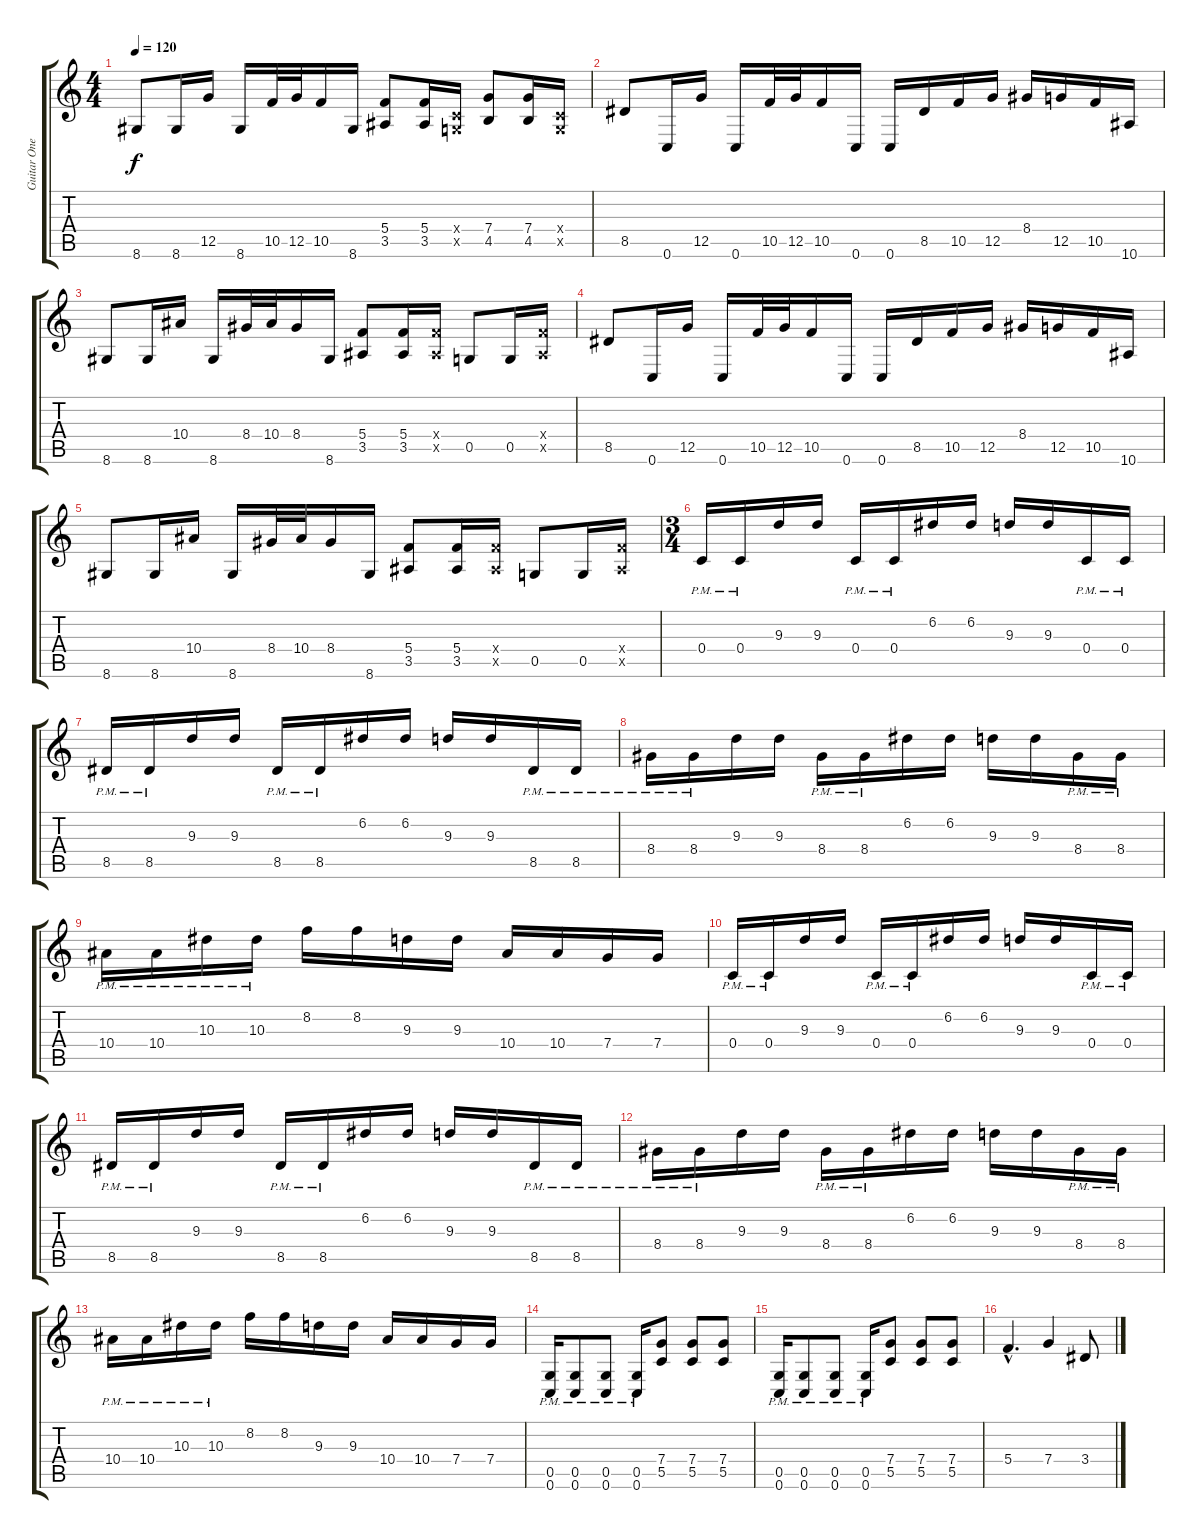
\track ("Guitar One Right" "Guitar One") {instrument overdrivenguitar}
\staff {score tabs}
\tuning (D4 A3 F3 C3 G2 C2) {hide}
\ts (4 4)
\tempo 120
\clef g2
\ks c
8.6.8{dy f} 8.6.16 12.5.16 8.6.16 10.5.32 12.5.32 10.5.16 8.6.16 (5.4 3.5).8 (5.4 3.5).16 (0.4{x} 0.5{x}).16 (7.4 4.5).8 (7.4 4.5).16 (0.4{x} 0.5{x}).16 |
8.5.8 0.6.16 12.5.16 0.6.16 10.5.32 12.5.32 10.5.16 0.6.16 0.6.16 8.5.16 10.5.16 12.5.16 8.4.16 12.5.16 10.5.16 10.6.16 |
8.6.8 8.6.16 10.4.16 8.6.16 8.4.32 10.4.32 8.4.16 8.6.16 (5.4 3.5).8 (5.4 3.5).16 (5.4{x} 3.5{x}).16 0.5.8 0.5.16 (5.4{x} 3.5{x}).16 |
8.5.8 0.6.16 12.5.16 0.6.16 10.5.32 12.5.32 10.5.16 0.6.16 0.6.16 8.5.16 10.5.16 12.5.16 8.4.16 12.5.16 10.5.16 10.6.16 |
8.6.8 8.6.16 10.4.16 8.6.16 8.4.32 10.4.32 8.4.16 8.6.16 (5.4 3.5).8 (5.4 3.5).16 (5.4{x} 3.5{x}).16 0.5.8 0.5.16 (5.4{x} 3.5{x}).16 |
\ts (3 4)
0.4{pm}.16 0.4{pm}.16 9.3.16 9.3.16 0.4{pm}.16 0.4{pm}.16 6.2.16 6.2.16 9.3.16 9.3.16 0.4{pm}.16 0.4{pm}.16 |
8.5{pm}.16 8.5{pm}.16 9.3.16 9.3.16 8.5{pm}.16 8.5{pm}.16 6.2.16 6.2.16 9.3.16 9.3.16 8.5{pm}.16 8.5{pm}.16 |
8.4{pm}.16 8.4{pm}.16 9.3.16 9.3.16 8.4{pm}.16 8.4{pm}.16 6.2.16 6.2.16 9.3.16 9.3.16 8.4{pm}.16 8.4{pm}.16 |
10.4{pm}.16 10.4{pm}.16 10.3{pm}.16 10.3{pm}.16 8.2.16 8.2.16 9.3.16 9.3.16 10.4.16 10.4.16 7.4.16 7.4.16 |
0.4{pm}.16 0.4{pm}.16 9.3.16 9.3.16 0.4{pm}.16 0.4{pm}.16 6.2.16 6.2.16 9.3.16 9.3.16 0.4{pm}.16 0.4{pm}.16 |
8.5{pm}.16 8.5{pm}.16 9.3.16 9.3.16 8.5{pm}.16 8.5{pm}.16 6.2.16 6.2.16 9.3.16 9.3.16 8.5{pm}.16 8.5{pm}.16 |
8.4{pm}.16 8.4{pm}.16 9.3.16 9.3.16 8.4{pm}.16 8.4{pm}.16 6.2.16 6.2.16 9.3.16 9.3.16 8.4{pm}.16 8.4{pm}.16 |
10.4{pm}.16 10.4{pm}.16 10.3{pm}.16 10.3{pm}.16 8.2.16 8.2.16 9.3.16 9.3.16 10.4.16 10.4.16 7.4.16 7.4.16 |
(0.5{pm} 0.6{pm}).16 (0.5{pm} 0.6{pm}).8 (0.5{pm} 0.6{pm}).8 (0.5{pm} 0.6{pm}).16 (7.4 5.5).8 (7.4 5.5).8 (7.4 5.5).8 |
(0.5{pm} 0.6{pm}).16 (0.5{pm} 0.6{pm}).8 (0.5{pm} 0.6{pm}).8 (0.5{pm} 0.6{pm}).16 (7.4 5.5).8 (7.4 5.5).8 (7.4 5.5).8 |
5.4{hac}.4{d} 7.4.4 3.4.8
